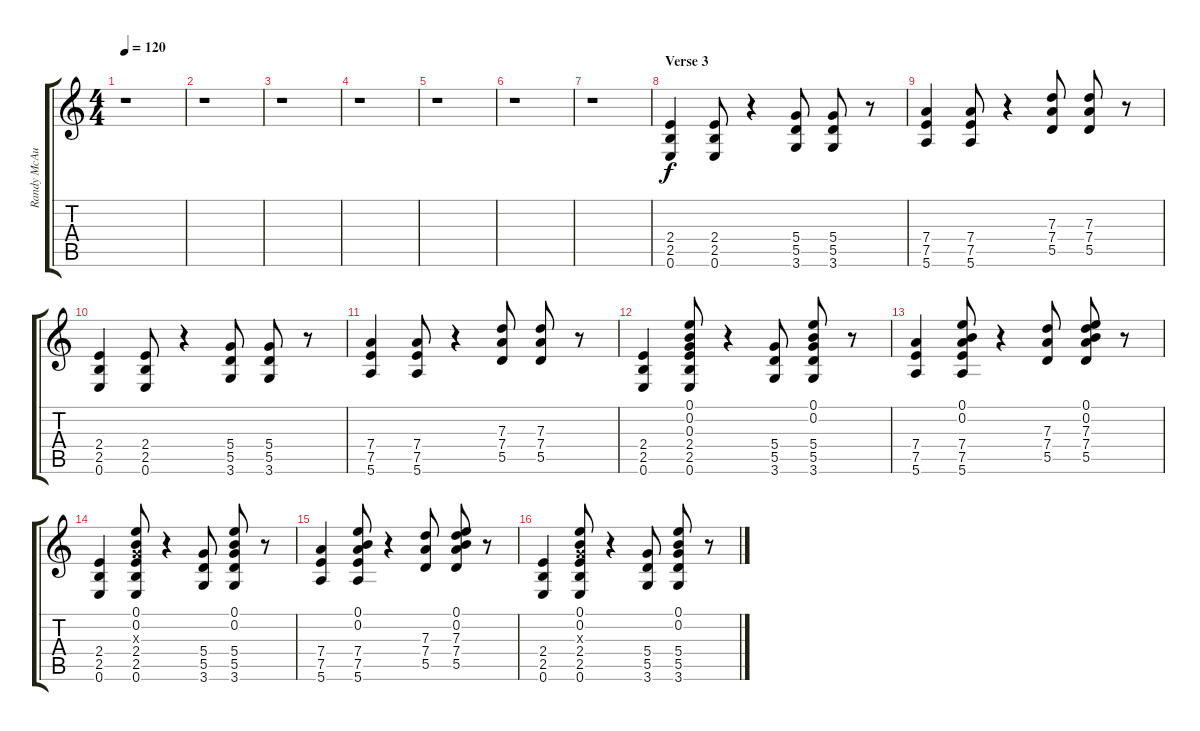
\track ("Randy McAuliffe (OverDub)" "Randy McAu") {instrument overdrivenguitar}
\staff {score tabs}
\tuning (E4 B3 G3 D3 A2 E2) {hide}
\ts (4 4)
\tempo 120
\clef g2
\ks c
r.1{dy f} |
r.1 |
r.1 |
r.1 |
r.1 |
r.1 |
r.1 |
\section ("" "Verse 3")
(2.4 2.5 0.6).4 (2.4 2.5 0.6).8 r.4 (5.4 5.5 3.6).8 (5.4 5.5 3.6).8 r.8 |
(7.4 7.5 5.6).4 (7.4 7.5 5.6).8 r.4 (7.3 7.4 5.5).8 (7.3 7.4 5.5).8 r.8 |
(2.4 2.5 0.6).4 (2.4 2.5 0.6).8 r.4 (5.4 5.5 3.6).8 (5.4 5.5 3.6).8 r.8 |
(7.4 7.5 5.6).4 (7.4 7.5 5.6).8 r.4 (7.3 7.4 5.5).8 (7.3 7.4 5.5).8 r.8 |
(2.4 2.5 0.6).4 (0.1 0.2 0.3 2.4 2.5 0.6).8 r.4 (5.4 5.5 3.6).8 (0.1 0.2 5.4 5.5 3.6).8 r.8 |
(7.4 7.5 5.6).4 (0.1 0.2 7.4 7.5 5.6).8 r.4 (7.3 7.4 5.5).8 (0.1 0.2 7.3 7.4 5.5).8 r.8 |
(2.4 2.5 0.6).4 (0.1 0.2 0.3{x} 2.4 2.5 0.6).8 r.4 (5.4 5.5 3.6).8 (0.1 0.2 5.4 5.5 3.6).8 r.8 |
(7.4 7.5 5.6).4 (0.1 0.2 7.4 7.5 5.6).8 r.4 (7.3 7.4 5.5).8 (0.1 0.2 7.3 7.4 5.5).8 r.8 |
(2.4 2.5 0.6).4 (0.1 0.2 0.3{x} 2.4 2.5 0.6).8 r.4 (5.4 5.5 3.6).8 (0.1 0.2 5.4 5.5 3.6).8 r.8
